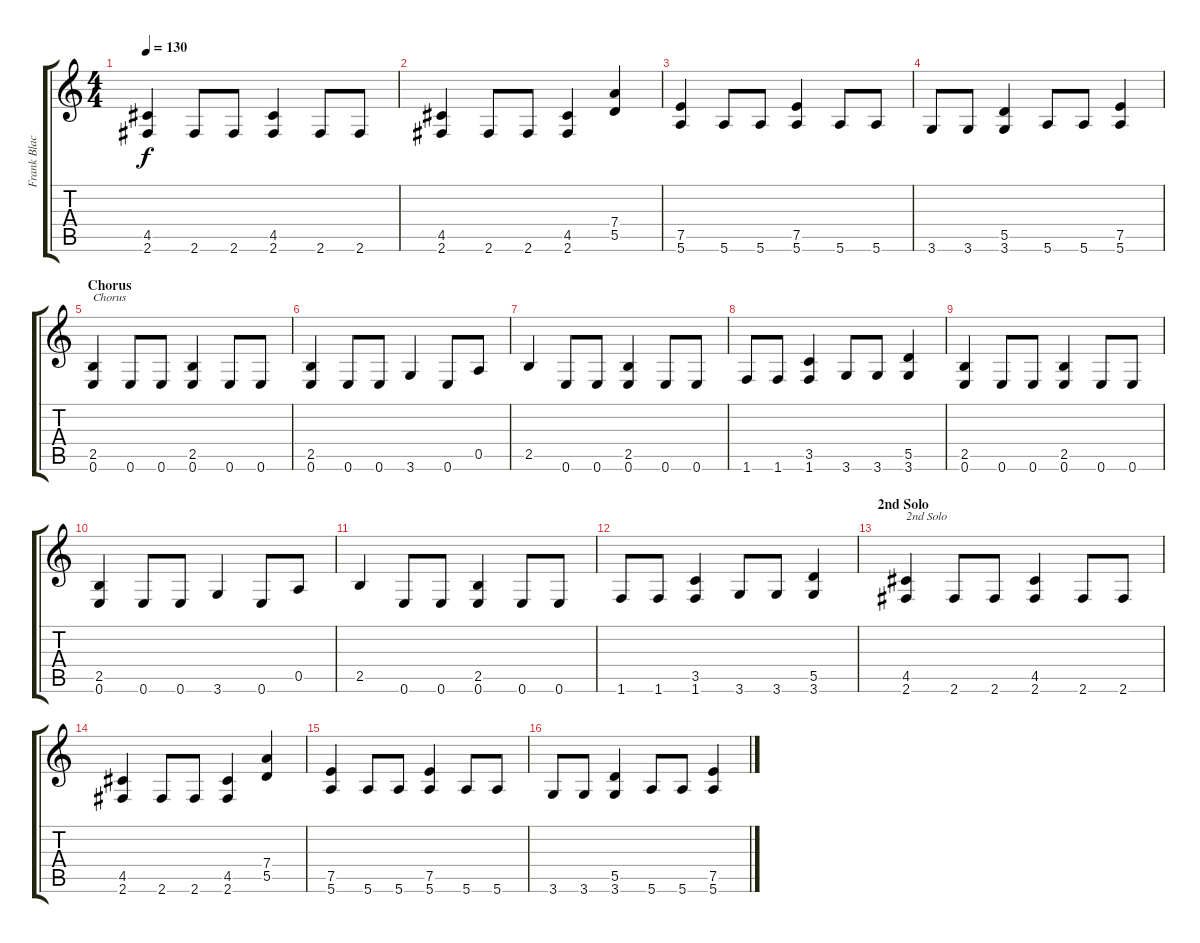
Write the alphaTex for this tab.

\track ("Frank Blackfire" "Frank Blac") {instrument distortionguitar}
\staff {score tabs}
\tuning (E4 B3 G3 D3 A2 E2) {hide}
\ts (4 4)
\tempo 130
\clef g2
\ks c
(4.5 2.6).4{dy f} 2.6.8 2.6.8 (4.5 2.6).4 2.6.8 2.6.8 |
(4.5 2.6).4 2.6.8 2.6.8 (4.5 2.6).4 (7.4 5.5).4 |
(7.5 5.6).4 5.6.8 5.6.8 (7.5 5.6).4 5.6.8 5.6.8 |
3.6.8 3.6.8 (5.5 3.6).4 5.6.8 5.6.8 (7.5 5.6).4 |
\section ("" "Chorus")
(2.5 0.6).4{txt "Chorus"} 0.6.8 0.6.8 (2.5 0.6).4 0.6.8 0.6.8 |
(2.5 0.6).4 0.6.8 0.6.8 3.6.4 0.6.8 0.5.8 |
2.5.4 0.6.8 0.6.8 (2.5 0.6).4 0.6.8 0.6.8 |
1.6.8 1.6.8 (3.5 1.6).4 3.6.8 3.6.8 (5.5 3.6).4 |
(2.5 0.6).4 0.6.8 0.6.8 (2.5 0.6).4 0.6.8 0.6.8 |
(2.5 0.6).4 0.6.8 0.6.8 3.6.4 0.6.8 0.5.8 |
2.5.4 0.6.8 0.6.8 (2.5 0.6).4 0.6.8 0.6.8 |
1.6.8 1.6.8 (3.5 1.6).4 3.6.8 3.6.8 (5.5 3.6).4 |
\section ("" "2nd Solo")
(4.5 2.6).4{txt "2nd Solo"} 2.6.8 2.6.8 (4.5 2.6).4 2.6.8 2.6.8 |
(4.5 2.6).4 2.6.8 2.6.8 (4.5 2.6).4 (7.4 5.5).4 |
(7.5 5.6).4 5.6.8 5.6.8 (7.5 5.6).4 5.6.8 5.6.8 |
3.6.8 3.6.8 (5.5 3.6).4 5.6.8 5.6.8 (7.5 5.6).4
